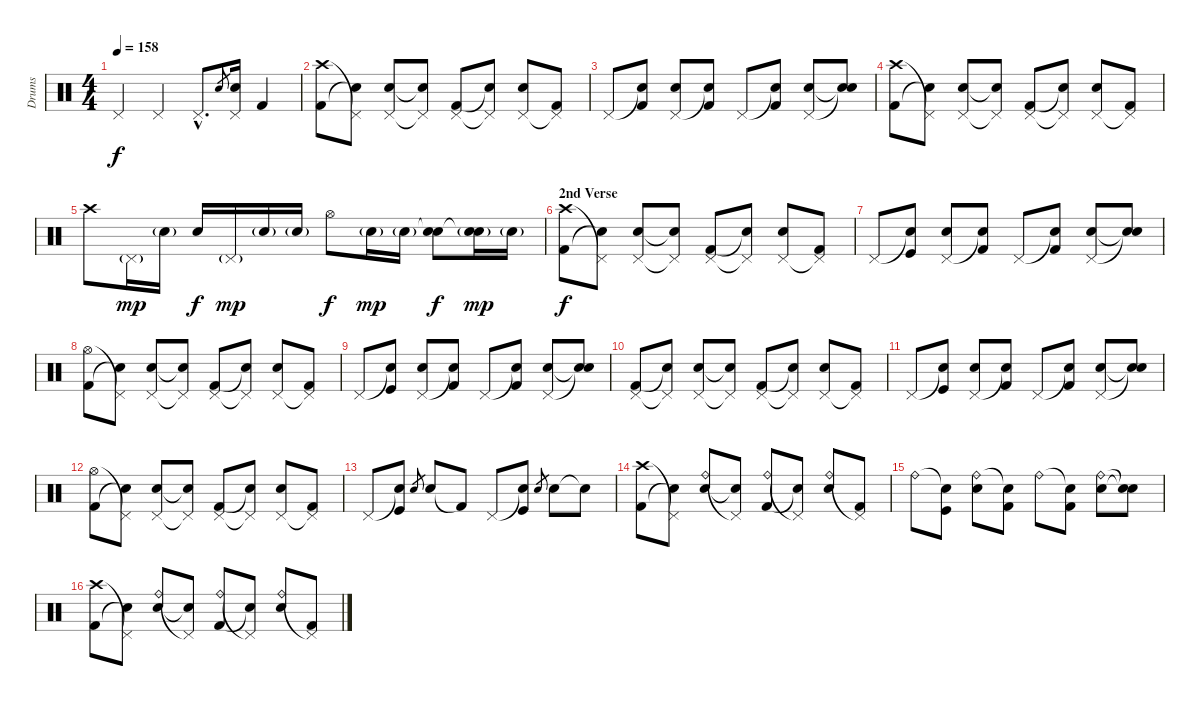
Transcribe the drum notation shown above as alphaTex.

\track ("Drums" "Drums") {instrument percussion}
\staff {score}
\articulation defaults
\ts (4 4)
\tempo 158
\clef neutral
\ks c "Pedal Hi-Hat (hit)".4{dy f} "Pedal Hi-Hat (hit)".4 "Pedal Hi-Hat (hit)"{hac}.8{d} "Electric Snare (hit)".8{gr}
("Pedal Hi-Hat (hit)" "Electric Snare (hit)").16 "Kick (hit) 2".4 |
("Crash high (hit)" "Kick (hit) 2").8 ("Pedal Hi-Hat (hit)"{t} "Electric Snare (hit)"{t}).8 ("Pedal Hi-Hat (hit)" "Electric Snare (hit)").8 ("Pedal Hi-Hat (hit)"{t} "Snare (hit)"{t}).8 ("Pedal Hi-Hat (hit)" "Kick (hit) 2").8 ("Pedal Hi-Hat (hit)"{t} "Electric Snare (hit)"{t}).8 ("Pedal Hi-Hat (hit)" "Electric Snare (hit)").8 ("Pedal Hi-Hat (hit)"{t} "Kick (hit) 2").8 |
"Pedal Hi-Hat (hit)".8 ("Snare (hit)"{t} "Kick (hit) 2").8 ("Pedal Hi-Hat (hit)" "Electric Snare (hit)").8 ("Snare (hit)"{t} "Kick (hit) 2").8 "Pedal Hi-Hat (hit)".8 ("Snare (hit)"{t} "Kick (hit) 2").8 ("Pedal Hi-Hat (hit)" "Electric Snare (hit)").8 ("Snare (hit)"{t} "Snare (hit)"{t}).8 |
("Crash high (hit)" "Kick (hit) 2").8 ("Pedal Hi-Hat (hit)"{t} "Electric Snare (hit)"{t}).8 ("Pedal Hi-Hat (hit)" "Electric Snare (hit)").8 ("Pedal Hi-Hat (hit)"{t} "Snare (hit)"{t}).8 ("Pedal Hi-Hat (hit)" "Kick (hit) 2").8 ("Pedal Hi-Hat (hit)"{t} "Electric Snare (hit)"{t}).8 ("Pedal Hi-Hat (hit)" "Electric Snare (hit)").8 ("Pedal Hi-Hat (hit)"{t} "Kick (hit) 2").8 |
"Crash high (hit)".8 "Pedal Hi-Hat (hit)"{g}.16{dy mp} "Electric Snare (hit)"{g}.16 "Electric Snare (hit)".16{dy f} "Pedal Hi-Hat (hit)"{g}.16{dy mp} "Electric Snare (hit)"{g}.16 "Electric Snare (hit)"{g}.16 "Hi-Hat (open)".8{dy f} "Electric Snare (hit)"{g}.16{dy mp} "Electric Snare (hit)"{g}.16 ("Snare (hit)"{t} "Electric Snare (hit)").8{dy f} ("Snare (hit)"{t} "Electric Snare (hit)"{g}).16{dy mp} "Electric Snare (hit)"{g}.16 |
\section ("" "2nd Verse")
("Crash high (hit)" "Kick (hit) 2").8{dy f} ("Pedal Hi-Hat (hit)"{t} "Electric Snare (hit)"{t}).8 ("Pedal Hi-Hat (hit)" "Electric Snare (hit)").8 ("Pedal Hi-Hat (hit)"{t} "Snare (hit)"{t}).8 ("Pedal Hi-Hat (hit)" "Kick (hit) 2").8 ("Pedal Hi-Hat (hit)"{t} "Electric Snare (hit)"{t}).8 ("Pedal Hi-Hat (hit)" "Electric Snare (hit)").8 ("Pedal Hi-Hat (hit)"{t} "Kick (hit) 2").8 |
"Pedal Hi-Hat (hit)".8 ("Snare (hit)"{t} "Kick (hit)").8 ("Pedal Hi-Hat (hit)" "Electric Snare (hit)").8 ("Snare (hit)"{t} "Kick (hit) 2").8 "Pedal Hi-Hat (hit)".8 ("Snare (hit)"{t} "Kick (hit) 2").8 ("Pedal Hi-Hat (hit)" "Electric Snare (hit)").8 ("Snare (hit)"{t} "Snare (hit)"{t}).8 |
("Hi-Hat (open)" "Kick (hit) 2").8 ("Pedal Hi-Hat (hit)"{t} "Electric Snare (hit)"{t}).8 ("Pedal Hi-Hat (hit)" "Electric Snare (hit)").8 ("Pedal Hi-Hat (hit)"{t} "Snare (hit)"{t}).8 ("Pedal Hi-Hat (hit)" "Kick (hit) 2").8 ("Pedal Hi-Hat (hit)"{t} "Electric Snare (hit)"{t}).8 ("Pedal Hi-Hat (hit)" "Electric Snare (hit)").8 ("Pedal Hi-Hat (hit)"{t} "Kick (hit) 2").8 |
"Pedal Hi-Hat (hit)".8 ("Snare (hit)"{t} "Kick (hit)").8 ("Pedal Hi-Hat (hit)" "Electric Snare (hit)").8 ("Snare (hit)"{t} "Kick (hit) 2").8 "Pedal Hi-Hat (hit)".8 ("Snare (hit)"{t} "Kick (hit) 2").8 ("Pedal Hi-Hat (hit)" "Electric Snare (hit)").8 ("Snare (hit)"{t} "Snare (hit)"{t}).8 |
("Pedal Hi-Hat (hit)" "Kick (hit) 2").8 ("Pedal Hi-Hat (hit)"{t} "Electric Snare (hit)"{t}).8 ("Pedal Hi-Hat (hit)" "Electric Snare (hit)").8 ("Pedal Hi-Hat (hit)"{t} "Snare (hit)"{t}).8 ("Pedal Hi-Hat (hit)" "Kick (hit) 2").8 ("Pedal Hi-Hat (hit)"{t} "Electric Snare (hit)"{t}).8 ("Pedal Hi-Hat (hit)" "Electric Snare (hit)").8 ("Pedal Hi-Hat (hit)"{t} "Kick (hit) 2").8 |
"Pedal Hi-Hat (hit)".8 ("Snare (hit)"{t} "Kick (hit)").8 ("Pedal Hi-Hat (hit)" "Electric Snare (hit)").8 ("Snare (hit)"{t} "Kick (hit) 2").8 "Pedal Hi-Hat (hit)".8 ("Snare (hit)"{t} "Kick (hit) 2").8 ("Pedal Hi-Hat (hit)" "Electric Snare (hit)").8 ("Snare (hit)"{t} "Snare (hit)"{t}).8 |
("Hi-Hat (open)" "Kick (hit) 2").8 ("Pedal Hi-Hat (hit)"{t} "Electric Snare (hit)"{t}).8 ("Pedal Hi-Hat (hit)" "Electric Snare (hit)").8 ("Pedal Hi-Hat (hit)"{t} "Snare (hit)"{t}).8 ("Pedal Hi-Hat (hit)" "Kick (hit) 2").8 ("Pedal Hi-Hat (hit)"{t} "Electric Snare (hit)"{t}).8 ("Pedal Hi-Hat (hit)" "Electric Snare (hit)").8 ("Pedal Hi-Hat (hit)"{t} "Kick (hit) 2").8 |
"Pedal Hi-Hat (hit)".8 ("Snare (hit)"{t} "Kick (hit)").8 "Electric Snare (hit)".8{gr} "Electric Snare (hit)".8 "Kick (hit) 2"{t}.8 "Pedal Hi-Hat (hit)".8 ("Snare (hit)"{t} "Kick (hit)").8 "Electric Snare (hit)".8{gr} "Electric Snare (hit)".8 "Snare (hit)"{t}.8 |
\section ("" "")
("Crash high (hit)" "Kick (hit) 2").8 ("Pedal Hi-Hat (hit)"{t} "Electric Snare (hit)"{t}).8 ("Ride (bell)" "Electric Snare (hit)").8 ("Pedal Hi-Hat (hit)"{t} "Snare (hit)"{t}).8 ("Ride (bell)" "Kick (hit) 2").8 ("Pedal Hi-Hat (hit)"{t} "Electric Snare (hit)"{t}).8 ("Ride (bell)" "Electric Snare (hit)").8 ("Pedal Hi-Hat (hit)"{t} "Kick (hit) 2").8 |
"Ride (bell)".8 ("Snare (hit)"{t} "Kick (hit)").8 ("Ride (bell)" "Electric Snare (hit)").8 ("Snare (hit)"{t} "Kick (hit) 2").8 "Ride (bell)".8 ("Snare (hit)"{t} "Kick (hit) 2").8 ("Ride (bell)" "Electric Snare (hit)").8 ("Snare (hit)"{t} "Snare (hit)"{t}).8 |
("Crash high (hit)" "Kick (hit) 2").8 ("Pedal Hi-Hat (hit)"{t} "Electric Snare (hit)"{t}).8 ("Ride (bell)" "Electric Snare (hit)").8 ("Pedal Hi-Hat (hit)"{t} "Snare (hit)"{t}).8 ("Ride (bell)" "Kick (hit) 2").8 ("Pedal Hi-Hat (hit)"{t} "Electric Snare (hit)"{t}).8 ("Ride (bell)" "Electric Snare (hit)").8 ("Pedal Hi-Hat (hit)"{t} "Kick (hit) 2").8
